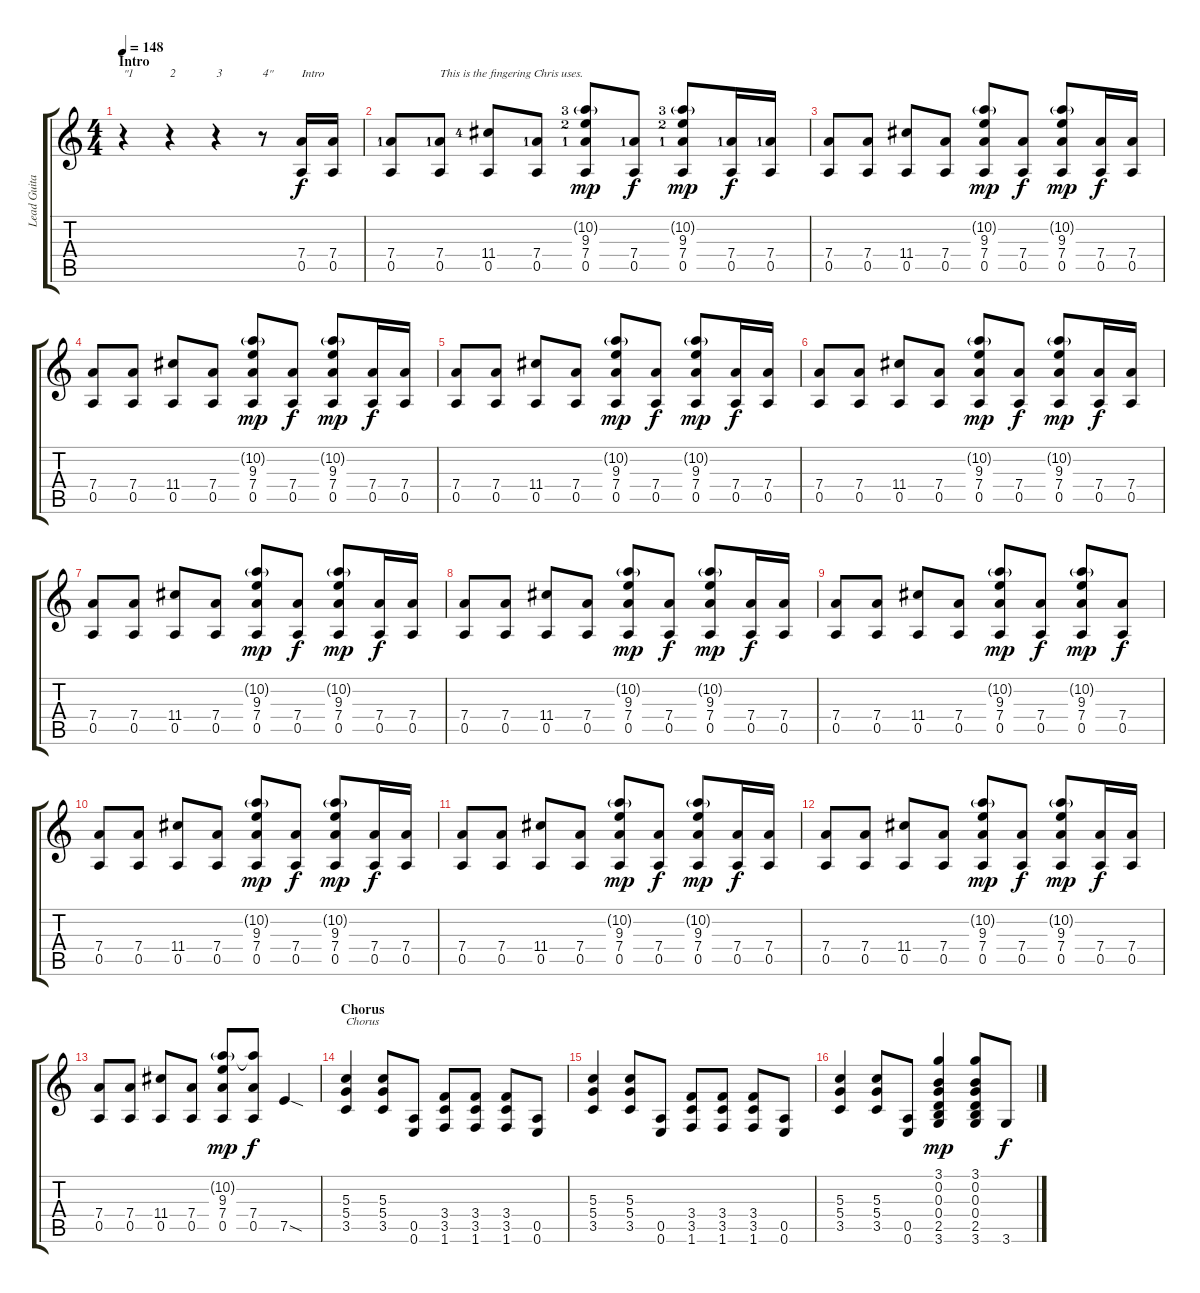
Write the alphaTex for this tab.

\track ("Lead Guitar" "Lead Guita") {instrument distortionguitar}
\staff {score tabs}
\tuning (E4 B3 G3 D3 A2 E2) {hide}
\ts (4 4)
\section ("" "Intro")
\tempo 148
\clef g2
\ks c
r.4{txt "\"1" dy f instrument distortionguitar} r.4{txt "2"} r.4{txt "3"} r.8{txt "4\""} (7.4 0.5).16{txt "Intro"} (7.4 0.5).16 |
(7.4{lf 2} 0.5).8 (7.4{lf 2} 0.5).8{txt "This is the fingering Chris uses."} (11.4{lf 5} 0.5).8 (7.4{lf 2} 0.5).8 (10.2{g lf 4} 9.3{lf 3} 7.4{lf 2} 0.5).8{dy mp} (7.4{lf 2} 0.5).8{dy f} (10.2{g lf 4} 9.3{lf 3} 7.4{lf 2} 0.5).8{dy mp} (7.4{lf 2} 0.5).16{dy f} (7.4{lf 2} 0.5).16 |
(7.4 0.5).8 (7.4 0.5).8 (11.4 0.5).8 (7.4 0.5).8 (10.2{g} 9.3 7.4 0.5).8{dy mp} (7.4 0.5).8{dy f} (10.2{g} 9.3 7.4 0.5).8{dy mp} (7.4 0.5).16{dy f} (7.4 0.5).16 |
(7.4 0.5).8 (7.4 0.5).8 (11.4 0.5).8 (7.4 0.5).8 (10.2{g} 9.3 7.4 0.5).8{dy mp} (7.4 0.5).8{dy f} (10.2{g} 9.3 7.4 0.5).8{dy mp} (7.4 0.5).16{dy f} (7.4 0.5).16 |
(7.4 0.5).8 (7.4 0.5).8 (11.4 0.5).8 (7.4 0.5).8 (10.2{g} 9.3 7.4 0.5).8{dy mp} (7.4 0.5).8{dy f} (10.2{g} 9.3 7.4 0.5).8{dy mp} (7.4 0.5).16{dy f} (7.4 0.5).16 |
(7.4 0.5).8 (7.4 0.5).8 (11.4 0.5).8 (7.4 0.5).8 (10.2{g} 9.3 7.4 0.5).8{dy mp} (7.4 0.5).8{dy f} (10.2{g} 9.3 7.4 0.5).8{dy mp} (7.4 0.5).16{dy f} (7.4 0.5).16 |
(7.4 0.5).8 (7.4 0.5).8 (11.4 0.5).8 (7.4 0.5).8 (10.2{g} 9.3 7.4 0.5).8{dy mp} (7.4 0.5).8{dy f} (10.2{g} 9.3 7.4 0.5).8{dy mp} (7.4 0.5).16{dy f} (7.4 0.5).16 |
(7.4 0.5).8 (7.4 0.5).8 (11.4 0.5).8 (7.4 0.5).8 (10.2{g} 9.3 7.4 0.5).8{dy mp} (7.4 0.5).8{dy f} (10.2{g} 9.3 7.4 0.5).8{dy mp} (7.4 0.5).16{dy f} (7.4 0.5).16 |
(7.4 0.5).8 (7.4 0.5).8 (11.4 0.5).8 (7.4 0.5).8 (10.2{g} 9.3 7.4 0.5).8{dy mp} (7.4 0.5).8{dy f} (10.2{g} 9.3 7.4 0.5).8{dy mp} (7.4 0.5).8{dy f} |
(7.4 0.5).8 (7.4 0.5).8 (11.4 0.5).8 (7.4 0.5).8 (10.2{g} 9.3 7.4 0.5).8{dy mp} (7.4 0.5).8{dy f} (10.2{g} 9.3 7.4 0.5).8{dy mp} (7.4 0.5).16{dy f} (7.4 0.5).16 |
(7.4 0.5).8 (7.4 0.5).8 (11.4 0.5).8 (7.4 0.5).8 (10.2{g} 9.3 7.4 0.5).8{dy mp} (7.4 0.5).8{dy f} (10.2{g} 9.3 7.4 0.5).8{dy mp} (7.4 0.5).16{dy f} (7.4 0.5).16 |
(7.4 0.5).8 (7.4 0.5).8 (11.4 0.5).8 (7.4 0.5).8 (10.2{g} 9.3 7.4 0.5).8{dy mp} (7.4 0.5).8{dy f} (10.2{g} 9.3 7.4 0.5).8{dy mp} (7.4 0.5).16{dy f} (7.4 0.5).16 |
(7.4 0.5).8 (7.4 0.5).8 (11.4 0.5).8 (7.4 0.5).8 (10.2{g} 9.3 7.4 0.5).8{dy mp} (10.2{t} 7.4 0.5).8{dy f} 7.5{sod}.4 |
\section ("" "Chorus")
(5.3 5.4 3.5).4{txt "Chorus" volume 13} (5.3 5.4 3.5).8 (0.5 0.6).8 (3.4 3.5 1.6).8 (3.4 3.5 1.6).8 (3.4 3.5 1.6).8 (0.5 0.6).8 |
(5.3 5.4 3.5).4 (5.3 5.4 3.5).8 (0.5 0.6).8 (3.4 3.5 1.6).8 (3.4 3.5 1.6).8 (3.4 3.5 1.6).8 (0.5 0.6).8 |
(5.3 5.4 3.5).4 (5.3 5.4 3.5).8 (0.5 0.6).8 (3.1 0.2 0.3 0.4 2.5 3.6).4{dy mp} (3.1 0.2 0.3 0.4 2.5 3.6).8 3.6.8{dy f}
